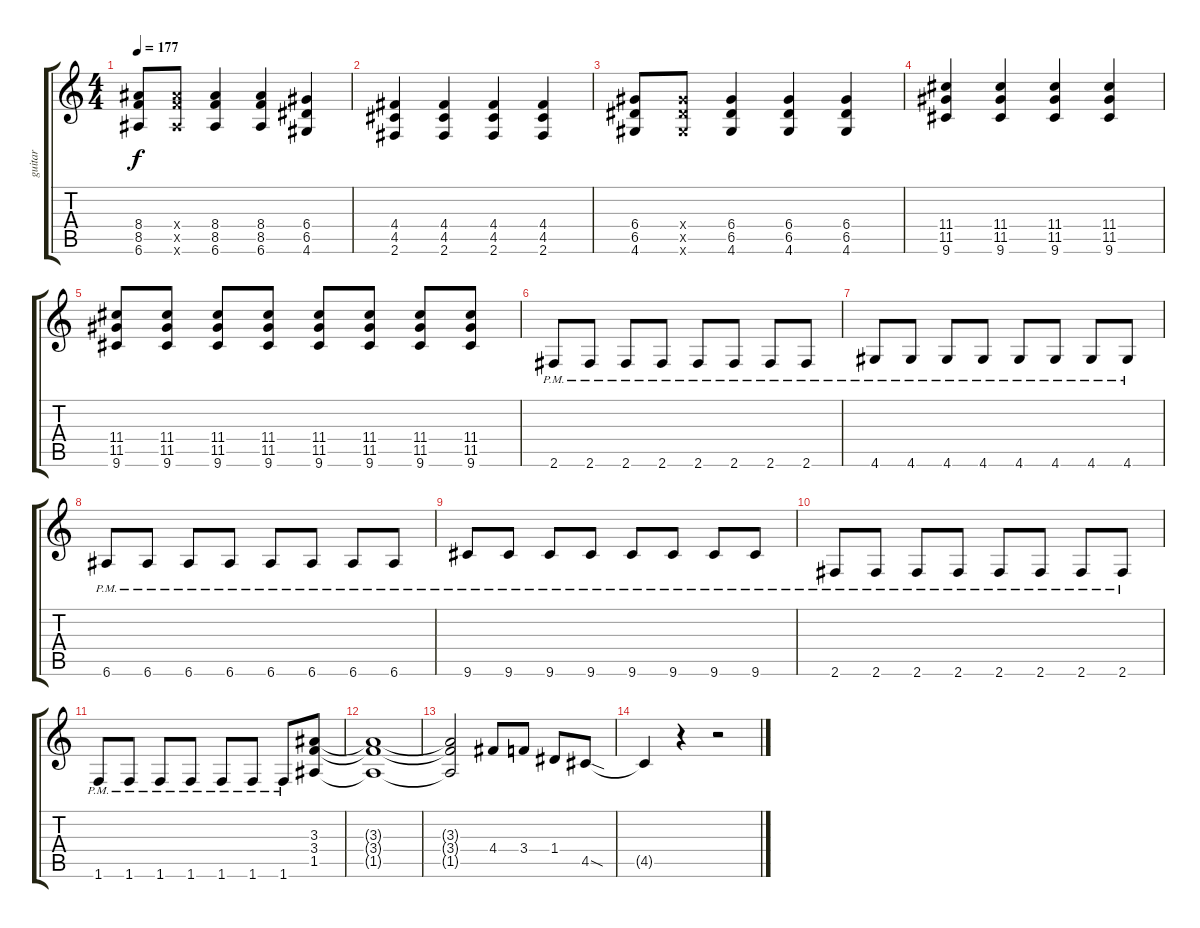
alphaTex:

\track ("guitar" "guitar") {instrument distortionguitar}
\staff {score tabs}
\tuning (E4 B3 G3 D3 A2 E2) {hide}
\ts (4 4)
\tempo 177
\clef g2
\ks c
(8.4 8.5 6.6).8{dy f} (8.4{x} 8.5{x} 6.6{x}).8 (8.4 8.5 6.6).4 (8.4 8.5 6.6).4 (6.4 6.5 4.6).4 |
(4.4 4.5 2.6).4 (4.4 4.5 2.6).4 (4.4 4.5 2.6).4 (4.4 4.5 2.6).4 |
(6.4 6.5 4.6).8 (6.4{x} 6.5{x} 4.6{x}).8 (6.4 6.5 4.6).4 (6.4 6.5 4.6).4 (6.4 6.5 4.6).4 |
(11.4 11.5 9.6).4 (11.4 11.5 9.6).4 (11.4 11.5 9.6).4 (11.4 11.5 9.6).4 |
(11.4 11.5 9.6).8 (11.4 11.5 9.6).8 (11.4 11.5 9.6).8 (11.4 11.5 9.6).8 (11.4 11.5 9.6).8 (11.4 11.5 9.6).8 (11.4 11.5 9.6).8 (11.4 11.5 9.6).8 |
\section ("" "")
2.6{pm}.8 2.6{pm}.8 2.6{pm}.8 2.6{pm}.8 2.6{pm}.8 2.6{pm}.8 2.6{pm}.8 2.6{pm}.8 |
4.6{pm}.8 4.6{pm}.8 4.6{pm}.8 4.6{pm}.8 4.6{pm}.8 4.6{pm}.8 4.6{pm}.8 4.6{pm}.8 |
6.6{pm}.8 6.6{pm}.8 6.6{pm}.8 6.6{pm}.8 6.6{pm}.8 6.6{pm}.8 6.6{pm}.8 6.6{pm}.8 |
9.6{pm}.8 9.6{pm}.8 9.6{pm}.8 9.6{pm}.8 9.6{pm}.8 9.6{pm}.8 9.6{pm}.8 9.6{pm}.8 |
2.6{pm}.8 2.6{pm}.8 2.6{pm}.8 2.6{pm}.8 2.6{pm}.8 2.6{pm}.8 2.6{pm}.8 2.6{pm}.8 |
1.6{pm}.8 1.6{pm}.8 1.6{pm}.8 1.6{pm}.8 1.6{pm}.8 1.6{pm}.8 1.6{pm}.8 (3.3 3.4 1.5).8 |
(3.3{t} 3.4{t} 1.5{t}).1 |
(3.3{t} 3.4{t} 1.5{t}).2 4.4.8 3.4.8 1.4.8 4.5{sod}.8 |
4.5{t}.4 r.4 r.2
